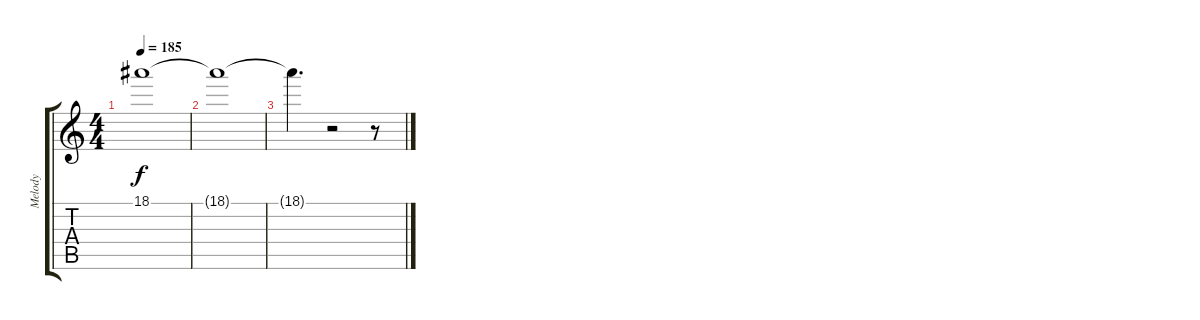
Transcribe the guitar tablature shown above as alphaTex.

\track ("Melody" "Melody") {instrument contrabass}
\staff {score tabs}
\tuning (E4 B3 G3 D3 A2 E2) {hide}
\ts (4 4)
\tempo 185
\clef g2
\ks c
18.1{t}.1{dy f} |
18.1{t}.1 |
18.1{t}.4{d} r.2 r.8
